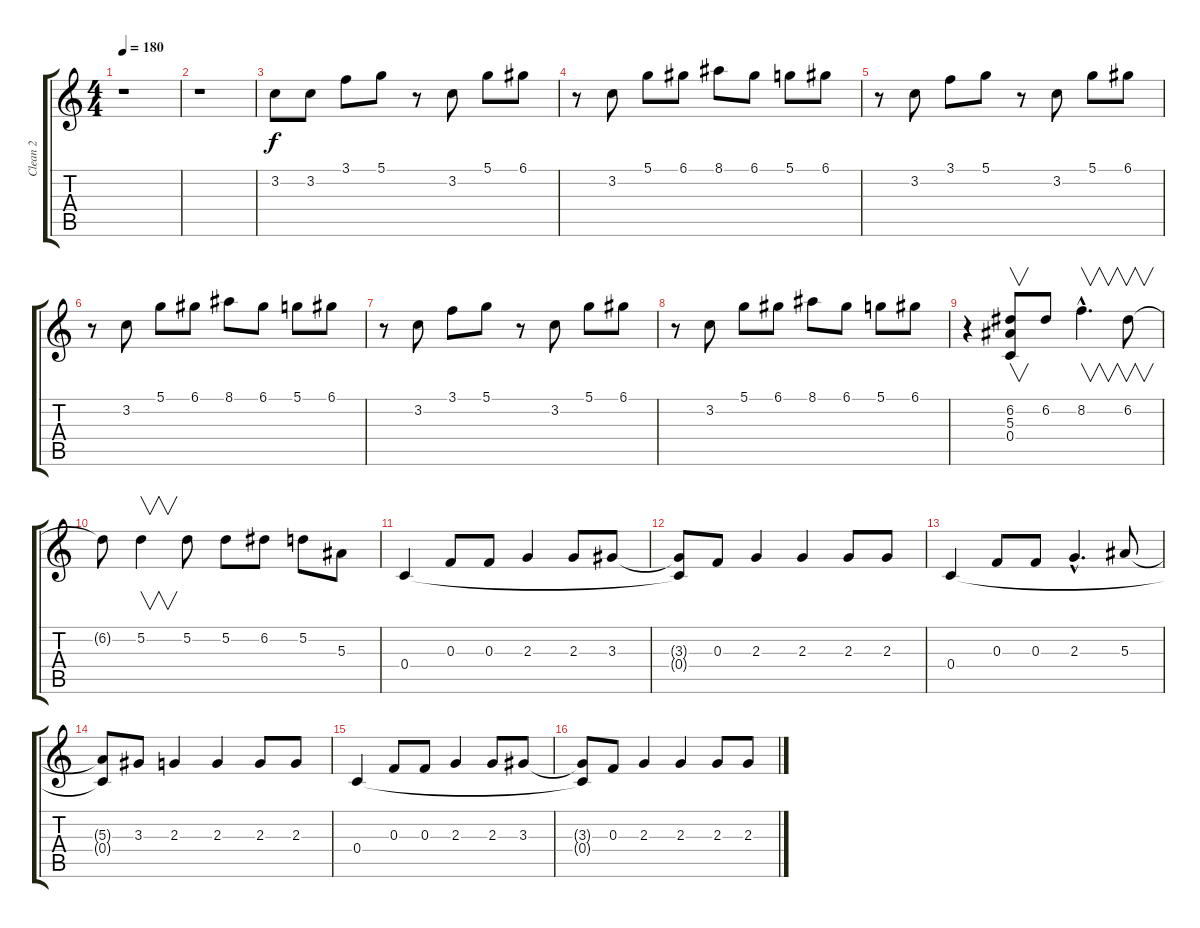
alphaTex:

\track ("Clean 2" "Clean 2") {instrument electricguitarmuted}
\staff {score tabs}
\tuning (D4 A3 F3 C3 G2 C2) {hide}
\ts (4 4)
\tempo 180
\clef g2
\ks c
r.1{dy f} |
r.1 |
3.2.8 3.2.8 3.1.8 5.1.8 r.8 3.2.8 5.1.8 6.1.8 |
r.8 3.2.8 5.1.8 6.1.8 8.1.8 6.1.8 5.1.8 6.1.8 |
r.8 3.2.8 3.1.8 5.1.8 r.8 3.2.8 5.1.8 6.1.8 |
r.8 3.2.8 5.1.8 6.1.8 8.1.8 6.1.8 5.1.8 6.1.8 |
r.8 3.2.8 3.1.8 5.1.8 r.8 3.2.8 5.1.8 6.1.8 |
r.8 3.2.8 5.1.8 6.1.8 8.1.8 6.1.8 5.1.8 6.1.8 |
r.4{instrument acousticguitarsteel} (6.2 5.3 0.4).8{v} 6.2.8 8.2{hac}.4{v d} 6.2.8{v} |
6.2{t}.8 5.2.4{v} 5.2.8 5.2.8 6.2.8 5.2.8 5.3.8 |
0.4.4 0.3.8 0.3.8 2.3.4 2.3.8 3.3.8 |
(3.3{t} 0.4{t}).8 0.3.8 2.3.4 2.3.4 2.3.8 2.3.8 |
0.4.4 0.3.8 0.3.8 2.3{hac}.4{d} 5.3.8 |
(5.3{t} 0.4{t}).8 3.3.8 2.3.4 2.3.4 2.3.8 2.3.8 |
0.4.4 0.3.8 0.3.8 2.3.4 2.3.8 3.3.8 |
(3.3{t} 0.4{t}).8 0.3.8 2.3.4 2.3.4 2.3.8 2.3.8
